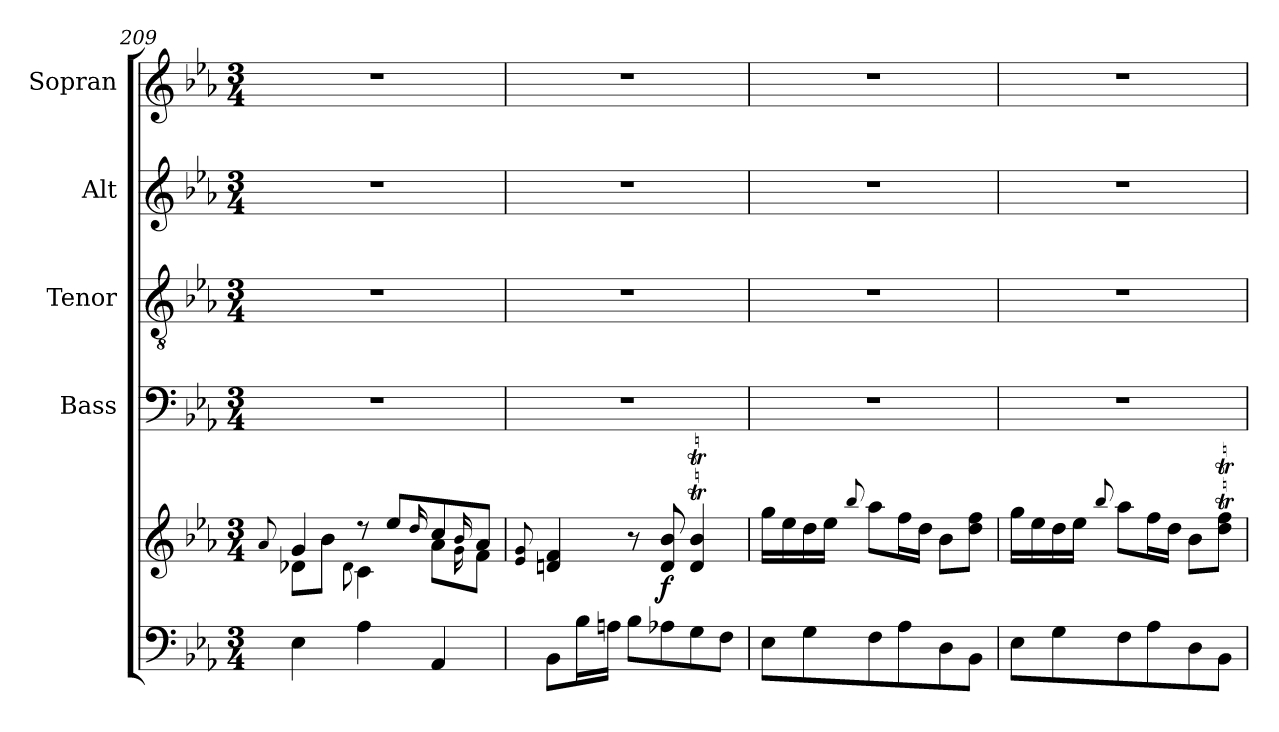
**kern	**kern	**dynam	**kern	**kern	**kern	**kern
*part5	*part5	*part5	*part4	*part3	*part2	*part1
*staff6	*staff5	*staff5/6	*staff4	*staff3	*staff2	*staff1
*	*	*	*I"Bass	*I"Tenor	*I"Alt	*I"Sopran
*	*	*	*I'B.	*I'T.	*I'A.	*I'S.
*clefF4	*clefG2	*	*clefF4	*clefGv2	*clefG2	*clefG2
*k[b-e-a-]	*k[b-e-a-]	*	*k[b-e-a-]	*k[b-e-a-]	*k[b-e-a-]	*k[b-e-a-]
*E-:	*E-:	*	*E-:	*E-:	*E-:	*E-:
*M3/4	*M3/4	*	*M3/4	*M3/4	*M3/4	*M3/4
=209	=209	=209	=209	=209	=209	=209
.	8qqa-/	.	.	.	.	.
*	*^	*	*	*	*	*
4E-\	4g/	8d-X\L	.	2.r	2.r	2.r	2.r
.	.	8b-\J	.	.	.	.	.
.	.	8qqd-\	.	.	.	.	.
4A-\	8r	4c\	.	.	.	.	.
.	8ee-/L	.	.	.	.	.	.
.	16qqdd/	.	.	.	.	.	.
4AA-/	8cc/	8a-\L	.	.	.	.	.
.	16qqb-/	16qqg\	.	.	.	.	.
.	8a-/J	8f\J	.	.	.	.	.
*	*v	*v	*	*	*	*	*
=210	=210	=210	=210	=210	=210	=210
.	8qqe-/ 8qqg/	.	.	.	.	.
8BB-\L	4dn/ 4f/	.	2.r	2.r	2.r	2.r
16B-\L	.	.	.	.	.	.
16An\JJ	.	.	.	.	.	.
8B-\L	8r	.	.	.	.	.
!	!	!LO:DY:b	!	!	!	!
8A-X\	8d/ 8b-/	f	.	.	.	.
8G\	4d/T 4b-/T	.	.	.	.	.
8F\J	.	.	.	.	.	.
!!LO:PB:g=z
=211	=211	=211	=211	=211	=211	=211
8E-\L	16gg\LL	.	2.r	2.r	2.r	2.r
.	16ee-\	.	.	.	.	.
8G\	16dd\	.	.	.	.	.
.	16ee-\JJ	.	.	.	.	.
.	8qqbb-/	.	.	.	.	.
8F\	8aa-\L	.	.	.	.	.
8A-\	16ff\L	.	.	.	.	.
.	16dd\JJ	.	.	.	.	.
8D\	8b-\L	.	.	.	.	.
8BB-\J	8dd\ 8ff\J	.	.	.	.	.
=212	=212	=212	=212	=212	=212	=212
8E-\L	16gg\LL	.	2.r	2.r	2.r	2.r
.	16ee-\	.	.	.	.	.
8G\	16dd\	.	.	.	.	.
.	16ee-\JJ	.	.	.	.	.
.	8qqbb-/	.	.	.	.	.
8F\	8aa-\L	.	.	.	.	.
8A-\	16ff\L	.	.	.	.	.
.	16dd\JJ	.	.	.	.	.
8D\	8b-\L	.	.	.	.	.
8BB-\J	8dd\T 8ff\TJ	.	.	.	.	.
=	=	=	=	=	=	=
*-	*-	*-	*-	*-	*-	*-
